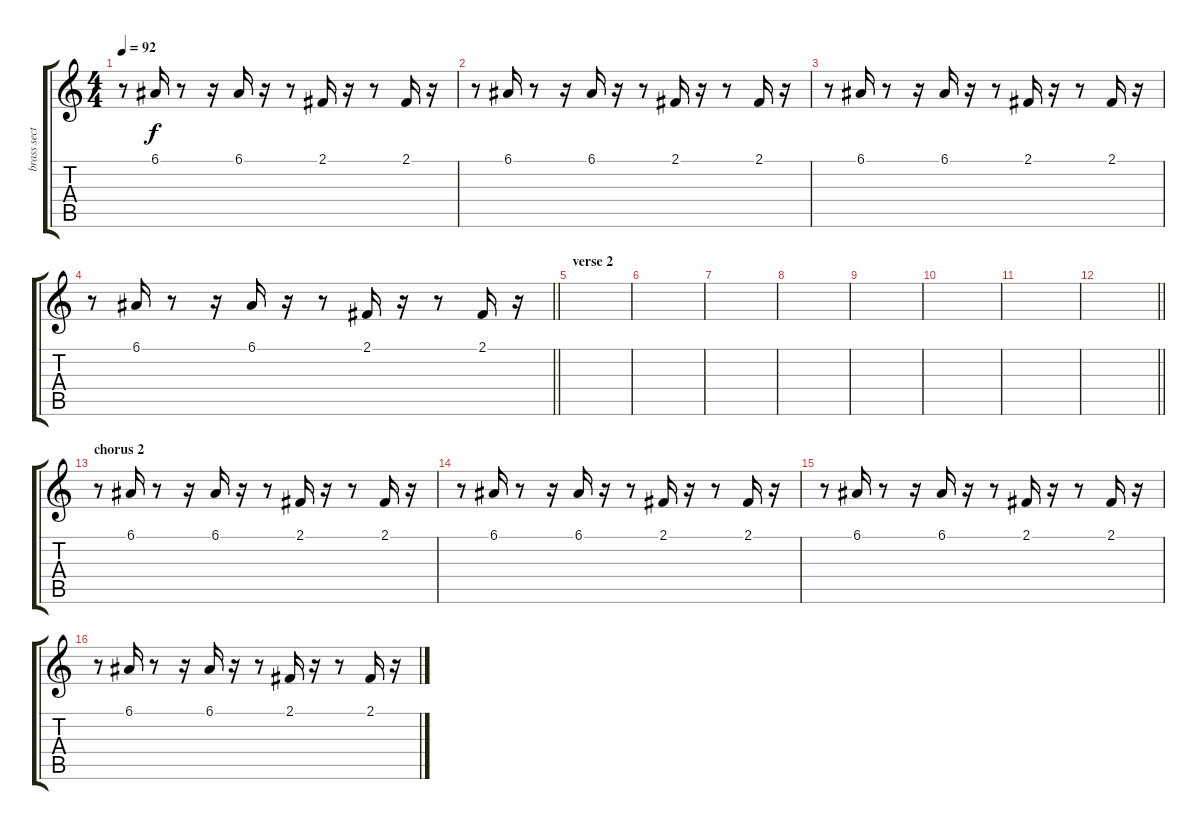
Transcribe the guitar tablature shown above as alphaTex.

\track ("brass section" "brass sect") {instrument brasssection}
\staff {score tabs}
\tuning (E4 B3 G3 D3 A2 E2) {hide}
\ts (4 4)
\tempo 92
\clef g2
\ks c
r.8{dy f} 6.1.16 r.8 r.16 6.1.16 r.16 r.8 2.1.16 r.16 r.8 2.1.16 r.16 |
r.8 6.1.16 r.8 r.16 6.1.16 r.16 r.8 2.1.16 r.16 r.8 2.1.16 r.16 |
r.8 6.1.16 r.8 r.16 6.1.16 r.16 r.8 2.1.16 r.16 r.8 2.1.16 r.16 |
\barLineRight lightlight
r.8 6.1.16 r.8 r.16 6.1.16 r.16 r.8 2.1.16 r.16 r.8 2.1.16 r.16 |
\section ("" "verse 2")
|
|
|
|
|
|
|
\barLineRight lightlight
|
\section ("" "chorus 2")
r.8 6.1.16 r.8 r.16 6.1.16 r.16 r.8 2.1.16 r.16 r.8 2.1.16 r.16 |
r.8 6.1.16 r.8 r.16 6.1.16 r.16 r.8 2.1.16 r.16 r.8 2.1.16 r.16 |
r.8 6.1.16 r.8 r.16 6.1.16 r.16 r.8 2.1.16 r.16 r.8 2.1.16 r.16 |
r.8 6.1.16 r.8 r.16 6.1.16 r.16 r.8 2.1.16 r.16 r.8 2.1.16 r.16
